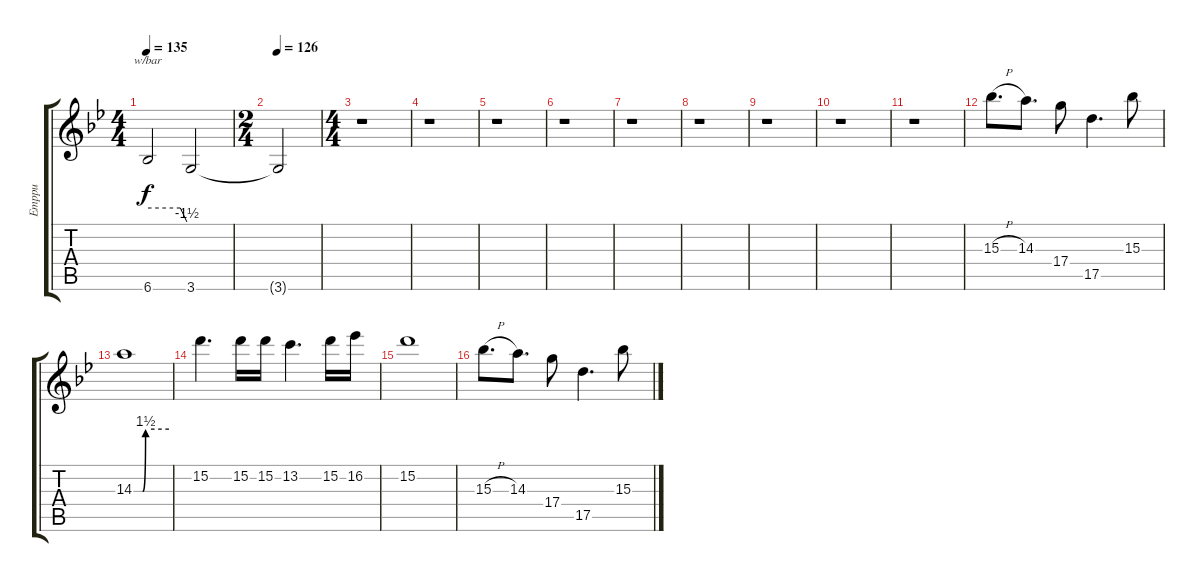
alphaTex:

\track ("Emppu" "Emppu") {instrument distortionguitar}
\staff {score tabs}
\tuning (E4 B3 G3 D3 A2 E2) {hide}
\ts (4 4)
\tempo 135
\clef g2
\ks gminor
6.6{t}.2{tbe (custom default 0 0 50 0 60 -6) dy f} 3.6.2 |
\ts (2 4)
\tempo 126
3.6{t}.2 |
\ts (4 4)
r.1 |
r.1 |
r.1 |
r.1 |
r.1 |
r.1 |
r.1 |
r.1 |
r.1 |
15.3{h}.8{d} 14.3.8{d} 17.4.8 17.5.4{d} 15.3.8 |
14.3{be (custom 0 0 15 0 20 6 60 6)}.1 |
15.2.4{d} 15.2.16 15.2.16 13.2.4{d} 15.2.16 16.2.16 |
15.2.1 |
15.3{h}.8{d} 14.3.8{d} 17.4.8 17.5.4{d} 15.3.8
